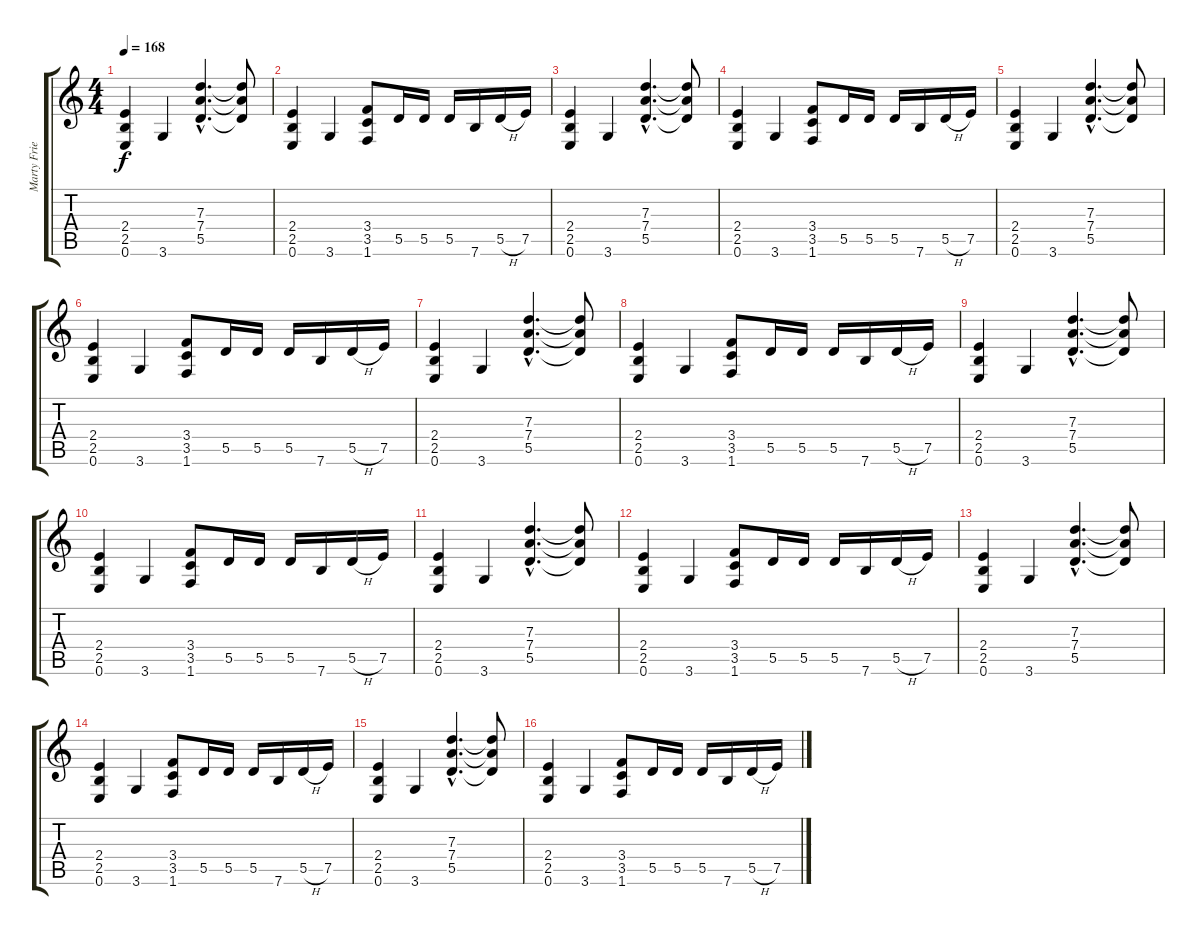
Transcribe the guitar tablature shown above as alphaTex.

\track ("Marty Friedman" "Marty Frie") {instrument distortionguitar}
\staff {score tabs}
\tuning (E4 B3 G3 D3 A2 E2) {hide}
\ts (4 4)
\tempo 168
\clef g2
\ks c
(2.4 2.5 0.6).4{dy f} 3.6.4 (7.3{hac} 7.4{hac} 5.5{hac}).4{d} (7.3{t} 7.4{t} 5.5{t}).8 |
(2.4 2.5 0.6).4 3.6.4 (3.4 3.5 1.6).8 5.5.16 5.5.16 5.5.16 7.6.16 5.5{h}.16 7.5.16 |
(2.4 2.5 0.6).4 3.6.4 (7.3{hac} 7.4{hac} 5.5{hac}).4{d} (7.3{t} 7.4{t} 5.5{t}).8 |
(2.4 2.5 0.6).4 3.6.4 (3.4 3.5 1.6).8 5.5.16 5.5.16 5.5.16 7.6.16 5.5{h}.16 7.5.16 |
(2.4 2.5 0.6).4 3.6.4 (7.3{hac} 7.4{hac} 5.5{hac}).4{d} (7.3{t} 7.4{t} 5.5{t}).8 |
(2.4 2.5 0.6).4 3.6.4 (3.4 3.5 1.6).8 5.5.16 5.5.16 5.5.16 7.6.16 5.5{h}.16 7.5.16 |
(2.4 2.5 0.6).4 3.6.4 (7.3{hac} 7.4{hac} 5.5{hac}).4{d} (7.3{t} 7.4{t} 5.5{t}).8 |
(2.4 2.5 0.6).4 3.6.4 (3.4 3.5 1.6).8 5.5.16 5.5.16 5.5.16 7.6.16 5.5{h}.16 7.5.16 |
(2.4 2.5 0.6).4 3.6.4 (7.3{hac} 7.4{hac} 5.5{hac}).4{d} (7.3{t} 7.4{t} 5.5{t}).8 |
(2.4 2.5 0.6).4 3.6.4 (3.4 3.5 1.6).8 5.5.16 5.5.16 5.5.16 7.6.16 5.5{h}.16 7.5.16 |
(2.4 2.5 0.6).4 3.6.4 (7.3{hac} 7.4{hac} 5.5{hac}).4{d} (7.3{t} 7.4{t} 5.5{t}).8 |
(2.4 2.5 0.6).4 3.6.4 (3.4 3.5 1.6).8 5.5.16 5.5.16 5.5.16 7.6.16 5.5{h}.16 7.5.16 |
(2.4 2.5 0.6).4 3.6.4 (7.3{hac} 7.4{hac} 5.5{hac}).4{d} (7.3{t} 7.4{t} 5.5{t}).8 |
(2.4 2.5 0.6).4 3.6.4 (3.4 3.5 1.6).8 5.5.16 5.5.16 5.5.16 7.6.16 5.5{h}.16 7.5.16 |
(2.4 2.5 0.6).4 3.6.4 (7.3{hac} 7.4{hac} 5.5{hac}).4{d} (7.3{t} 7.4{t} 5.5{t}).8 |
(2.4 2.5 0.6).4 3.6.4 (3.4 3.5 1.6).8 5.5.16 5.5.16 5.5.16 7.6.16 5.5{h}.16 7.5.16
